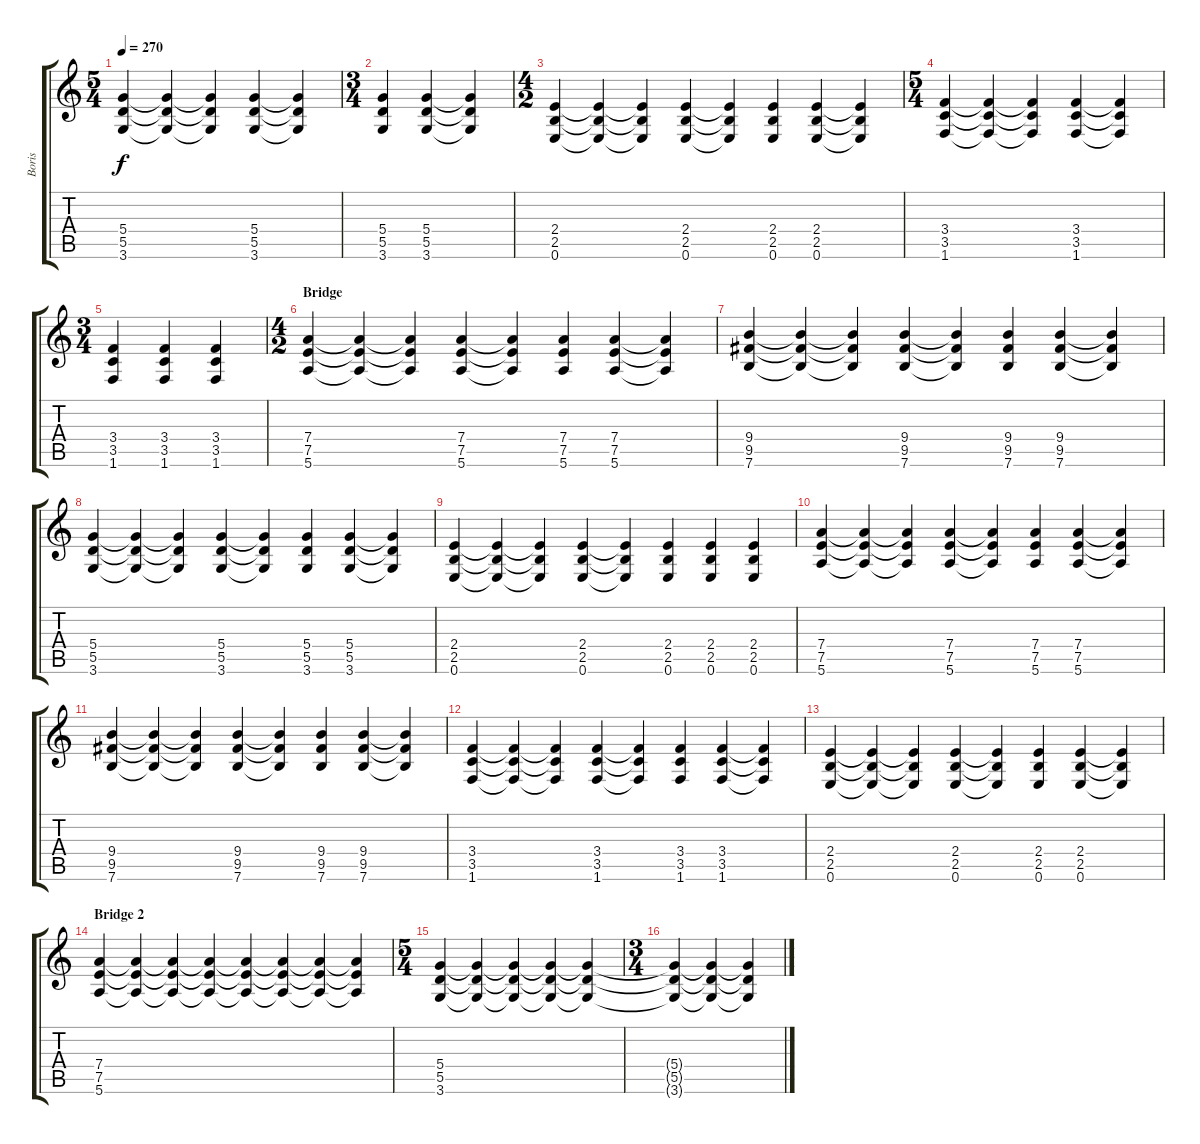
\track ("Boris" "Boris") {instrument distortionguitar}
\staff {score tabs}
\tuning (E4 B3 G3 D3 A2 E2) {hide}
\ts (5 4)
\tempo 270
\clef g2
\ks c
(5.4 5.5 3.6).4{dy f} (5.4{t} 5.5{t} 3.6{t}).4 (5.4{t} 5.5{t} 3.6{t}).4 (5.4 5.5 3.6).4 (5.4{t} 5.5{t} 3.6{t}).4 |
\ts (3 4)
(5.4 5.5 3.6).4 (5.4 5.5 3.6).4 (5.4{t} 5.5{t} 3.6{t}).4 |
\ts (4 2)
(2.4 2.5 0.6).4 (2.4{t} 2.5{t} 0.6{t}).4 (2.4{t} 2.5{t} 0.6{t}).4 (2.4 2.5 0.6).4 (2.4{t} 2.5{t} 0.6{t}).4 (2.4 2.5 0.6).4 (2.4 2.5 0.6).4 (2.4{t} 2.5{t} 0.6{t}).4 |
\ts (5 4)
(3.4 3.5 1.6).4 (3.4{t} 3.5{t} 1.6{t}).4 (3.4{t} 3.5{t} 1.6{t}).4 (3.4 3.5 1.6).4 (3.4{t} 3.5{t} 1.6{t}).4 |
\ts (3 4)
(3.4 3.5 1.6).4 (3.4 3.5 1.6).4 (3.4 3.5 1.6).4 |
\ts (4 2)
\section ("" "Bridge")
(7.4 7.5 5.6).4 (7.4{t} 7.5{t} 5.6{t}).4 (7.4{t} 7.5{t} 5.6{t}).4 (7.4 7.5 5.6).4 (7.4{t} 7.5{t} 5.6{t}).4 (7.4 7.5 5.6).4 (7.4 7.5 5.6).4 (7.4{t} 7.5{t} 5.6{t}).4 |
(9.4 9.5 7.6).4 (9.4{t} 9.5{t} 7.6{t}).4 (9.4{t} 9.5{t} 7.6{t}).4 (9.4 9.5 7.6).4 (9.4{t} 9.5{t} 7.6{t}).4 (9.4 9.5 7.6).4 (9.4 9.5 7.6).4 (9.4{t} 9.5{t} 7.6{t}).4 |
(5.4 5.5 3.6).4 (5.4{t} 5.5{t} 3.6{t}).4 (5.4{t} 5.5{t} 3.6{t}).4 (5.4 5.5 3.6).4 (5.4{t} 5.5{t} 3.6{t}).4 (5.4 5.5 3.6).4 (5.4 5.5 3.6).4 (5.4{t} 5.5{t} 3.6{t}).4 |
(2.4 2.5 0.6).4 (2.4{t} 2.5{t} 0.6{t}).4 (2.4{t} 2.5{t} 0.6{t}).4 (2.4 2.5 0.6).4 (2.4{t} 2.5{t} 0.6{t}).4 (2.4 2.5 0.6).4 (2.4 2.5 0.6).4 (2.4 2.5 0.6).4 |
(7.4 7.5 5.6).4 (7.4{t} 7.5{t} 5.6{t}).4 (7.4{t} 7.5{t} 5.6{t}).4 (7.4 7.5 5.6).4 (7.4{t} 7.5{t} 5.6{t}).4 (7.4 7.5 5.6).4 (7.4 7.5 5.6).4 (7.4{t} 7.5{t} 5.6{t}).4 |
(9.4 9.5 7.6).4 (9.4{t} 9.5{t} 7.6{t}).4 (9.4{t} 9.5{t} 7.6{t}).4 (9.4 9.5 7.6).4 (9.4{t} 9.5{t} 7.6{t}).4 (9.4 9.5 7.6).4 (9.4 9.5 7.6).4 (9.4{t} 9.5{t} 7.6{t}).4 |
(3.4 3.5 1.6).4 (3.4{t} 3.5{t} 1.6{t}).4 (3.4{t} 3.5{t} 1.6{t}).4 (3.4 3.5 1.6).4 (3.4{t} 3.5{t} 1.6{t}).4 (3.4 3.5 1.6).4 (3.4 3.5 1.6).4 (3.4{t} 3.5{t} 1.6{t}).4 |
(2.4 2.5 0.6).4 (2.4{t} 2.5{t} 0.6{t}).4 (2.4{t} 2.5{t} 0.6{t}).4 (2.4 2.5 0.6).4 (2.4{t} 2.5{t} 0.6{t}).4 (2.4 2.5 0.6).4 (2.4 2.5 0.6).4 (2.4{t} 2.5{t} 0.6{t}).4 |
\section ("" "Bridge 2")
(7.4 7.5 5.6).4 (7.4{t} 7.5{t} 5.6{t}).4 (7.4{t} 7.5{t} 5.6{t}).4 (7.4{t} 7.5{t} 5.6{t}).4 (7.4{t} 7.5{t} 5.6{t}).4 (7.4{t} 7.5{t} 5.6{t}).4 (7.4{t} 7.5{t} 5.6{t}).4 (7.4{t} 7.5{t} 5.6{t}).4 |
\ts (5 4)
(5.4 5.5 3.6).4 (5.4{t} 5.5{t} 3.6{t}).4 (5.4{t} 5.5{t} 3.6{t}).4 (5.4{t} 5.5{t} 3.6{t}).4 (5.4{t} 5.5{t} 3.6{t}).4 |
\ts (3 4)
(5.4{t} 5.5{t} 3.6{t}).4 (5.4{t} 5.5{t} 3.6{t}).4 (5.4{t} 5.5{t} 3.6{t}).4
